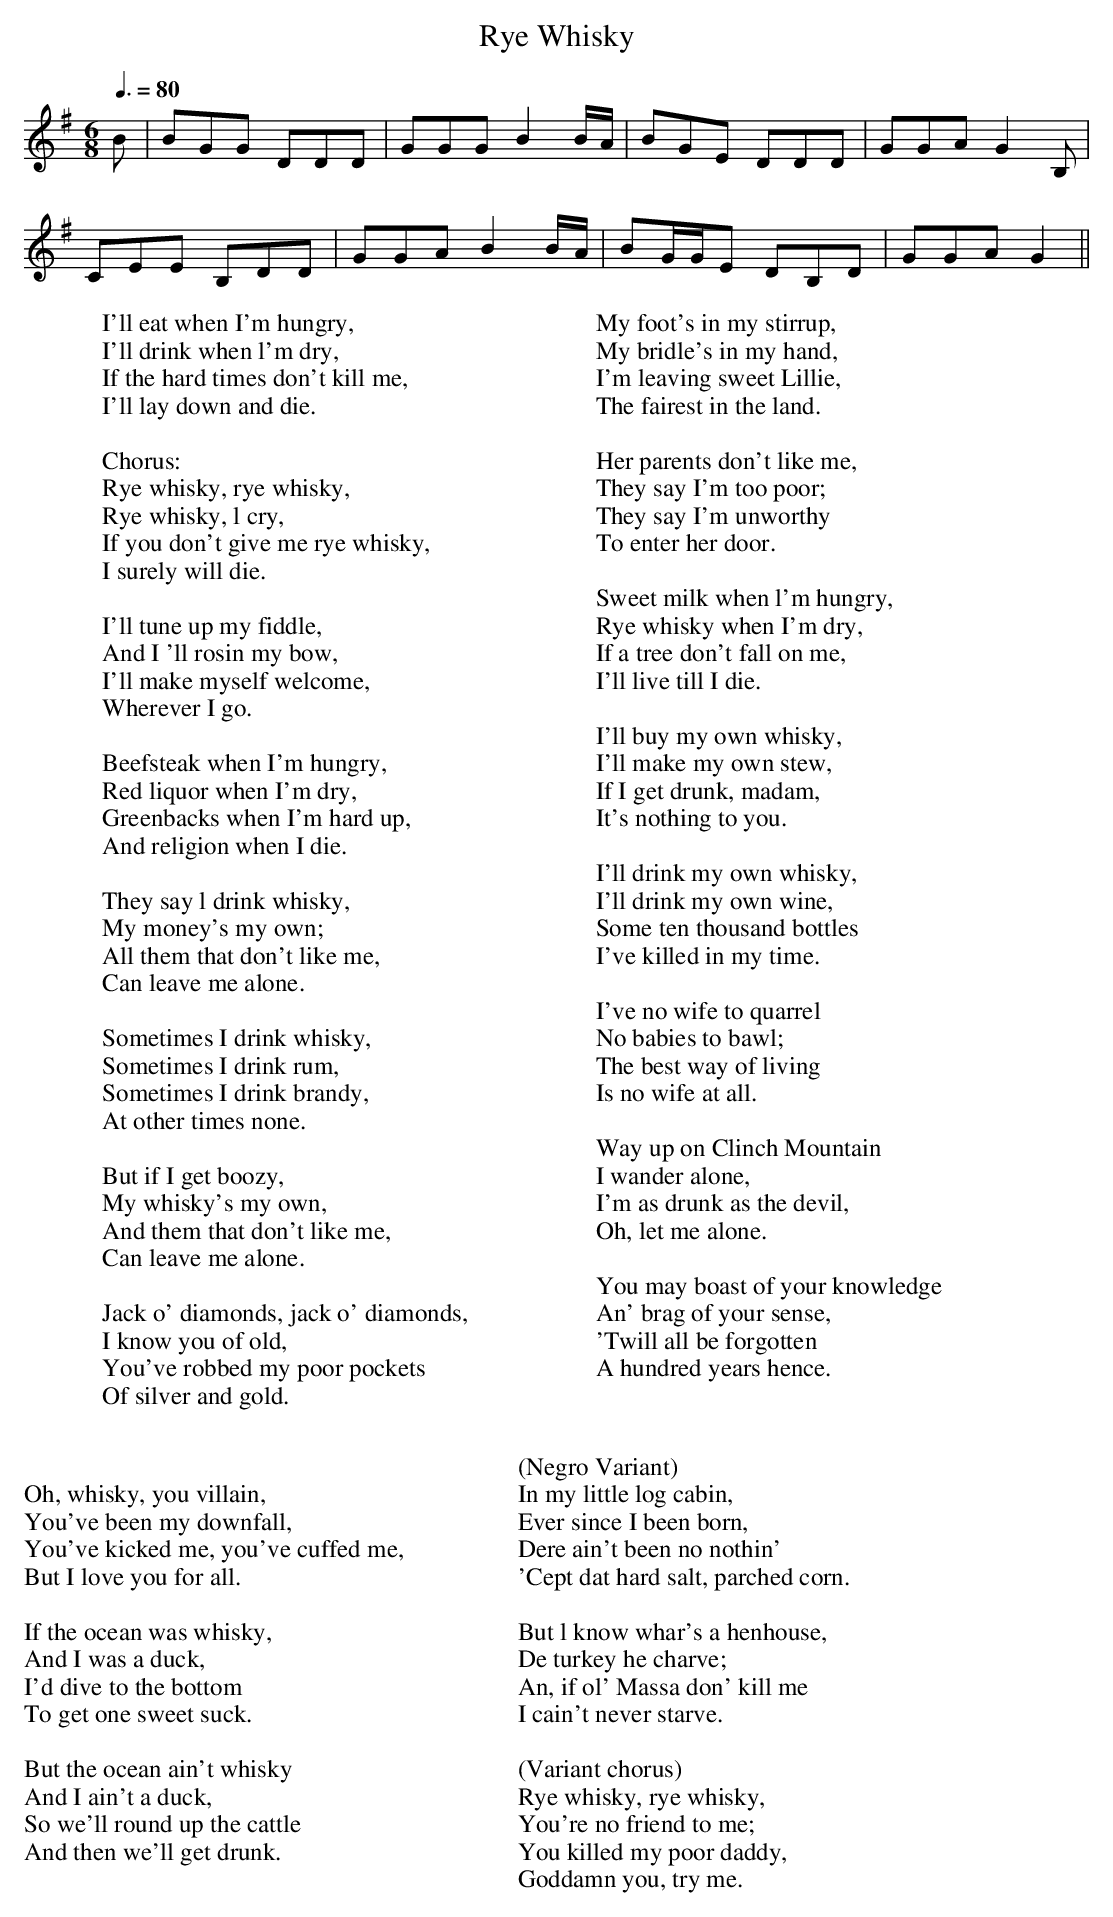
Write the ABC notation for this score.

X:1
T:Rye Whisky
M:6/8
L:1/8
Q:3/8=80
W:I'll eat when I'm hungry,
W:I'll drink when l'm dry,
W:If the hard times don't kill me,
W:I'll lay down and die.
W:
W:Chorus:
W:Rye whisky, rye whisky,
W:Rye whisky, l cry,
W:If you don't give me rye whisky,
W:I surely will die.
W:
W:I'll tune up my fiddle,
W:And I 'll rosin my bow,
W:I'll make myself welcome,
W:Wherever I go.
W:
W:Beefsteak when I'm hungry,
W:Red liquor when I'm dry,
W:Greenbacks when I'm hard up,
W:And religion when I die.
W:
W:They say l drink whisky,
W:My money's my own;
W:All them that don't like me,
W:Can leave me alone.
W:
W:Sometimes I drink whisky,
W:Sometimes I drink rum,
W:Sometimes I drink brandy,
W:At other times none.
W:
W:But if I get boozy,
W:My whisky's my own,
W:And them that don't like me,
W:Can leave me alone.
W:
W:Jack o' diamonds, jack o' diamonds,
W:I know you of old,
W:You've robbed my poor pockets
W:Of silver and gold.
W:
W:Oh, whisky, you villain,
W:You've been my downfall,
W:You've kicked me, you've cuffed me,
W:But I love you for all.
W:
W:If the ocean was whisky,
W:And I was a duck,
W:I'd dive to the bottom
W:To get one sweet suck.
W:
W:But the ocean ain't whisky
W:And I ain't a duck,
W:So we'll round up the cattle
W:And then we'll get drunk.
W:
W:My foot's in my stirrup,
W:My bridle's in my hand,
W:I'm leaving sweet Lillie,
W:The fairest in the land.
W:
W:Her parents don't like me,
W:They say I'm too poor;
W:They say I'm unworthy
W:To enter her door.
W:
W:Sweet milk when l'm hungry,
W:Rye whisky when I'm dry,
W:If a tree don't fall on me,
W:I'll live till I die.
W:
W:I'll buy my own whisky,
W:I'll make my own stew,
W:If I get drunk, madam,
W:It's nothing to you.
W:
W:I'll drink my own whisky,
W:I'll drink my own wine,
W:Some ten thousand bottles
W:I've killed in my time.
W:
W:I've no wife to quarrel
W:No babies to bawl;
W:The best way of living
W:Is no wife at all.
W:
W:Way up on Clinch Mountain
W:I wander alone,
W:I'm as drunk as the devil,
W:Oh, let me alone.
W:
W:You may boast of your knowledge
W:An' brag of your sense,
W:'Twill all be forgotten
W:A hundred years hence.
W:
W:(Negro Variant)
W:In my little log cabin,
W:Ever since I been born,
W:Dere ain't been no nothin'
W:'Cept dat hard salt, parched corn.
W:
W:But l know whar's a henhouse,
W:De turkey he charve;
W:An, if ol' Massa don' kill me
W:I cain't never starve.
W:
W:(Variant chorus)
W:Rye whisky, rye whisky,
W:You're no friend to me;
W:You killed my poor daddy,
W:Goddamn you, try me.
K:G
B|BGG DDD|GGG B2B/A/|BGE DDD|GGA G2B,|
CEE B,DD|GGA B2B/A/|BG/G/E DB,D|GGA G2||
